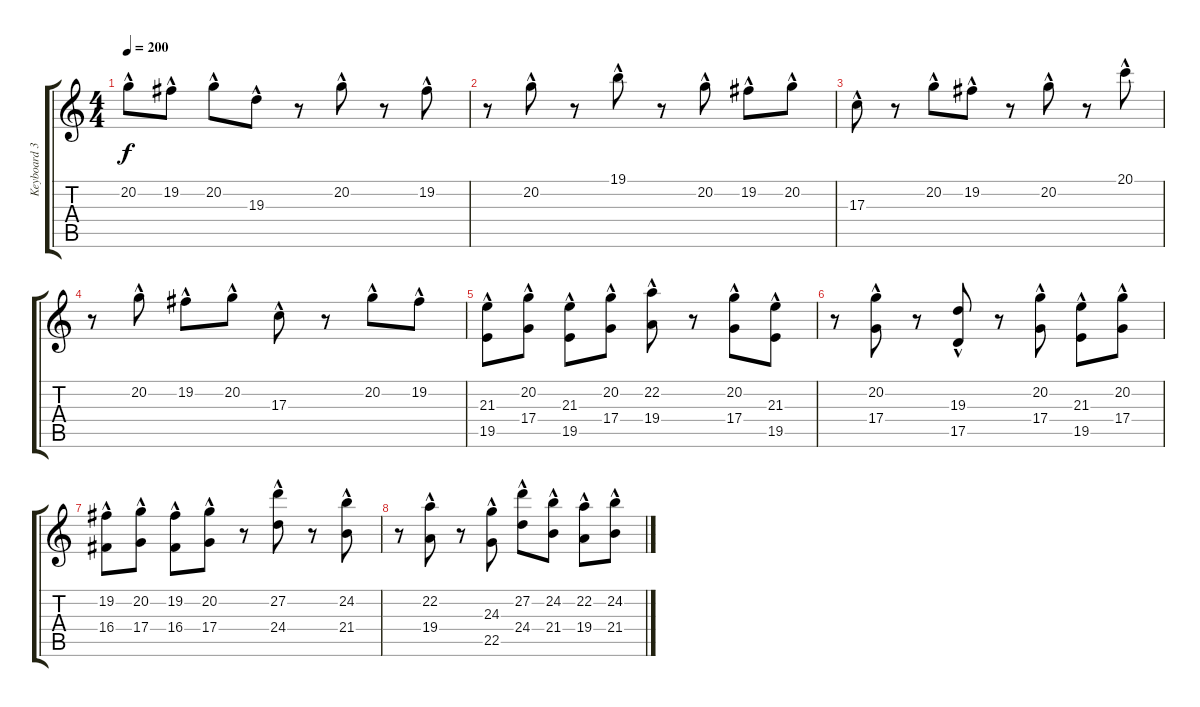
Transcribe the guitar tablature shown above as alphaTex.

\track ("Keyboard 3" "Keyboard 3") {instrument synthstrings1}
\staff {score tabs}
\tuning (E4 B3 G3 D3 A2 E2) {hide}
\ts (4 4)
\tempo 200
\clef g2
\ks c
20.2{hac}.8{dy f} 19.2{hac}.8 20.2{hac}.8 19.3{hac}.8 r.8 20.2{hac}.8 r.8 19.2{hac}.8 |
r.8 20.2{hac}.8 r.8 19.1{hac}.8 r.8 20.2{hac}.8 19.2{hac}.8 20.2{hac}.8 |
17.3{hac}.8 r.8 20.2{hac}.8 19.2{hac}.8 r.8 20.2{hac}.8 r.8 20.1{hac}.8 |
r.8 20.2{hac}.8 19.2{hac}.8 20.2{hac}.8 17.3{hac}.8 r.8 20.2{hac}.8 19.2{hac}.8 |
(21.3{hac} 19.5).8 (20.2{hac} 17.4).8 (21.3{hac} 19.5).8 (20.2{hac} 17.4).8 (22.2{hac} 19.4).8 r.8 (20.2{hac} 17.4).8 (21.3{hac} 19.5).8 |
r.8 (20.2{hac} 17.4).8 r.8 (19.3{hac} 17.5).8 r.8 (20.2{hac} 17.4).8 (21.3{hac} 19.5).8 (20.2{hac} 17.4).8 |
(19.2{hac} 16.4).8 (20.2{hac} 17.4).8 (19.2{hac} 16.4).8 (20.2{hac} 17.4).8 r.8 (27.2{hac} 24.4).8 r.8 (24.2{hac} 21.4).8 |
r.8 (22.2{hac} 19.4).8 r.8 (24.3{hac} 22.5).8 (27.2{hac} 24.4).8 (24.2{hac} 21.4).8 (22.2{hac} 19.4).8 (24.2{hac} 21.4).8
